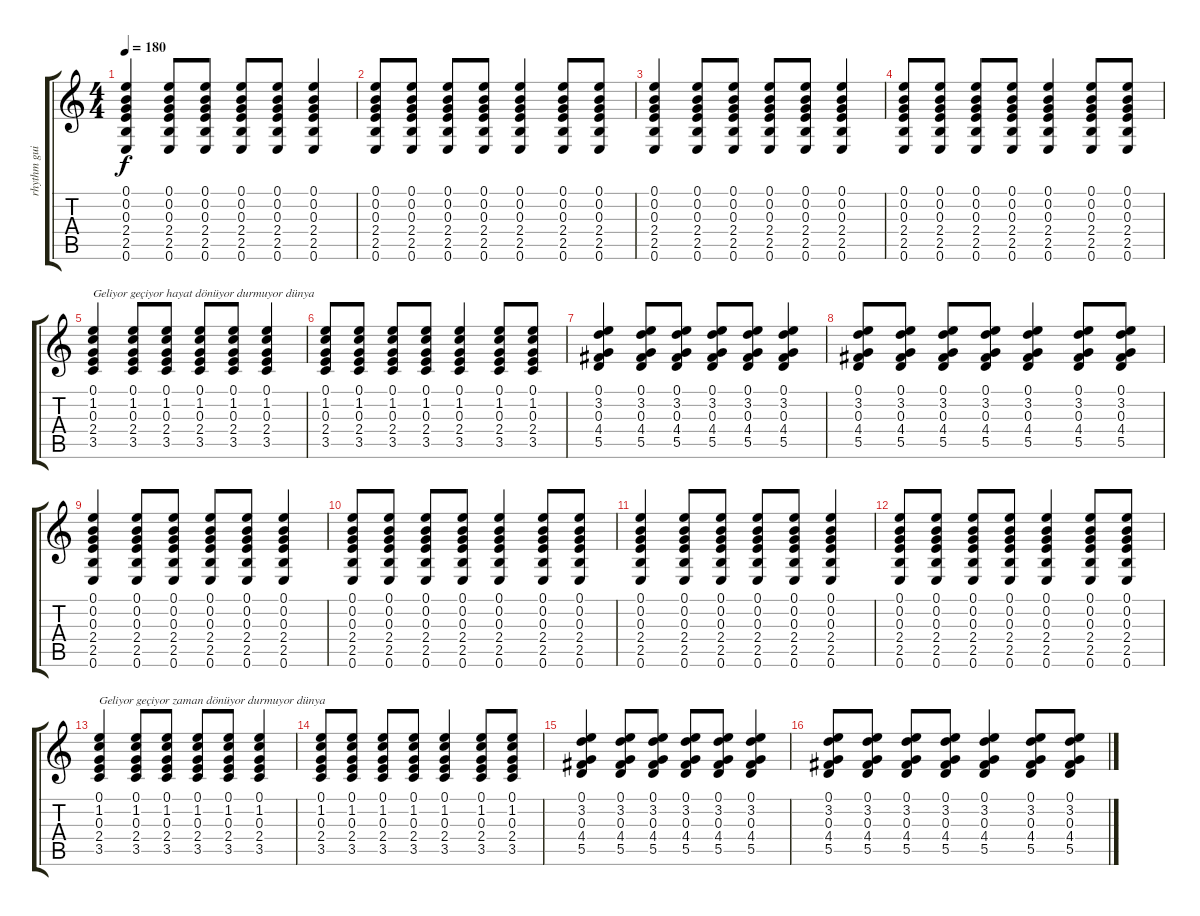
\track ("rhythm guitarre" "rhythm gui") {instrument acousticguitarnylon}
\staff {score tabs}
\tuning (E4 B3 G3 D3 A2 E2) {hide}
\ts (4 4)
\tempo 180
\clef g2
\ks c
(0.1 0.2 0.3 2.4 2.5 0.6).4{dy f} (0.1 0.2 0.3 2.4 2.5 0.6).8 (0.1 0.2 0.3 2.4 2.5 0.6).8 (0.1 0.2 0.3 2.4 2.5 0.6).8 (0.1 0.2 0.3 2.4 2.5 0.6).8 (0.1 0.2 0.3 2.4 2.5 0.6).4 |
(0.1 0.2 0.3 2.4 2.5 0.6).8 (0.1 0.2 0.3 2.4 2.5 0.6).8 (0.1 0.2 0.3 2.4 2.5 0.6).8 (0.1 0.2 0.3 2.4 2.5 0.6).8 (0.1 0.2 0.3 2.4 2.5 0.6).4 (0.1 0.2 0.3 2.4 2.5 0.6).8 (0.1 0.2 0.3 2.4 2.5 0.6).8 |
(0.1 0.2 0.3 2.4 2.5 0.6).4 (0.1 0.2 0.3 2.4 2.5 0.6).8 (0.1 0.2 0.3 2.4 2.5 0.6).8 (0.1 0.2 0.3 2.4 2.5 0.6).8 (0.1 0.2 0.3 2.4 2.5 0.6).8 (0.1 0.2 0.3 2.4 2.5 0.6).4 |
(0.1 0.2 0.3 2.4 2.5 0.6).8 (0.1 0.2 0.3 2.4 2.5 0.6).8 (0.1 0.2 0.3 2.4 2.5 0.6).8 (0.1 0.2 0.3 2.4 2.5 0.6).8 (0.1 0.2 0.3 2.4 2.5 0.6).4 (0.1 0.2 0.3 2.4 2.5 0.6).8 (0.1 0.2 0.3 2.4 2.5 0.6).8 |
(0.1 1.2 0.3 2.4 3.5).4{txt "Geliyor geçiyor hayat dönüyor durmuyor dünya"} (0.1 1.2 0.3 2.4 3.5).8 (0.1 1.2 0.3 2.4 3.5).8 (0.1 1.2 0.3 2.4 3.5).8 (0.1 1.2 0.3 2.4 3.5).8 (0.1 1.2 0.3 2.4 3.5).4 |
(0.1 1.2 0.3 2.4 3.5).8 (0.1 1.2 0.3 2.4 3.5).8 (0.1 1.2 0.3 2.4 3.5).8 (0.1 1.2 0.3 2.4 3.5).8 (0.1 1.2 0.3 2.4 3.5).4 (0.1 1.2 0.3 2.4 3.5).8 (0.1 1.2 0.3 2.4 3.5).8 |
(0.1 3.2 0.3 4.4 5.5).4 (0.1 3.2 0.3 4.4 5.5).8 (0.1 3.2 0.3 4.4 5.5).8 (0.1 3.2 0.3 4.4 5.5).8 (0.1 3.2 0.3 4.4 5.5).8 (0.1 3.2 0.3 4.4 5.5).4 |
(0.1 3.2 0.3 4.4 5.5).8 (0.1 3.2 0.3 4.4 5.5).8 (0.1 3.2 0.3 4.4 5.5).8 (0.1 3.2 0.3 4.4 5.5).8 (0.1 3.2 0.3 4.4 5.5).4 (0.1 3.2 0.3 4.4 5.5).8 (0.1 3.2 0.3 4.4 5.5).8 |
(0.1 0.2 0.3 2.4 2.5 0.6).4 (0.1 0.2 0.3 2.4 2.5 0.6).8 (0.1 0.2 0.3 2.4 2.5 0.6).8 (0.1 0.2 0.3 2.4 2.5 0.6).8 (0.1 0.2 0.3 2.4 2.5 0.6).8 (0.1 0.2 0.3 2.4 2.5 0.6).4 |
(0.1 0.2 0.3 2.4 2.5 0.6).8 (0.1 0.2 0.3 2.4 2.5 0.6).8 (0.1 0.2 0.3 2.4 2.5 0.6).8 (0.1 0.2 0.3 2.4 2.5 0.6).8 (0.1 0.2 0.3 2.4 2.5 0.6).4 (0.1 0.2 0.3 2.4 2.5 0.6).8 (0.1 0.2 0.3 2.4 2.5 0.6).8 |
(0.1 0.2 0.3 2.4 2.5 0.6).4 (0.1 0.2 0.3 2.4 2.5 0.6).8 (0.1 0.2 0.3 2.4 2.5 0.6).8 (0.1 0.2 0.3 2.4 2.5 0.6).8 (0.1 0.2 0.3 2.4 2.5 0.6).8 (0.1 0.2 0.3 2.4 2.5 0.6).4 |
(0.1 0.2 0.3 2.4 2.5 0.6).8 (0.1 0.2 0.3 2.4 2.5 0.6).8 (0.1 0.2 0.3 2.4 2.5 0.6).8 (0.1 0.2 0.3 2.4 2.5 0.6).8 (0.1 0.2 0.3 2.4 2.5 0.6).4 (0.1 0.2 0.3 2.4 2.5 0.6).8 (0.1 0.2 0.3 2.4 2.5 0.6).8 |
(0.1 1.2 0.3 2.4 3.5).4{txt "Geliyor geçiyor zaman dönüyor durmuyor dünya"} (0.1 1.2 0.3 2.4 3.5).8 (0.1 1.2 0.3 2.4 3.5).8 (0.1 1.2 0.3 2.4 3.5).8 (0.1 1.2 0.3 2.4 3.5).8 (0.1 1.2 0.3 2.4 3.5).4 |
(0.1 1.2 0.3 2.4 3.5).8 (0.1 1.2 0.3 2.4 3.5).8 (0.1 1.2 0.3 2.4 3.5).8 (0.1 1.2 0.3 2.4 3.5).8 (0.1 1.2 0.3 2.4 3.5).4 (0.1 1.2 0.3 2.4 3.5).8 (0.1 1.2 0.3 2.4 3.5).8 |
(0.1 3.2 0.3 4.4 5.5).4 (0.1 3.2 0.3 4.4 5.5).8 (0.1 3.2 0.3 4.4 5.5).8 (0.1 3.2 0.3 4.4 5.5).8 (0.1 3.2 0.3 4.4 5.5).8 (0.1 3.2 0.3 4.4 5.5).4 |
(0.1 3.2 0.3 4.4 5.5).8 (0.1 3.2 0.3 4.4 5.5).8 (0.1 3.2 0.3 4.4 5.5).8 (0.1 3.2 0.3 4.4 5.5).8 (0.1 3.2 0.3 4.4 5.5).4 (0.1 3.2 0.3 4.4 5.5).8 (0.1 3.2 0.3 4.4 5.5).8
